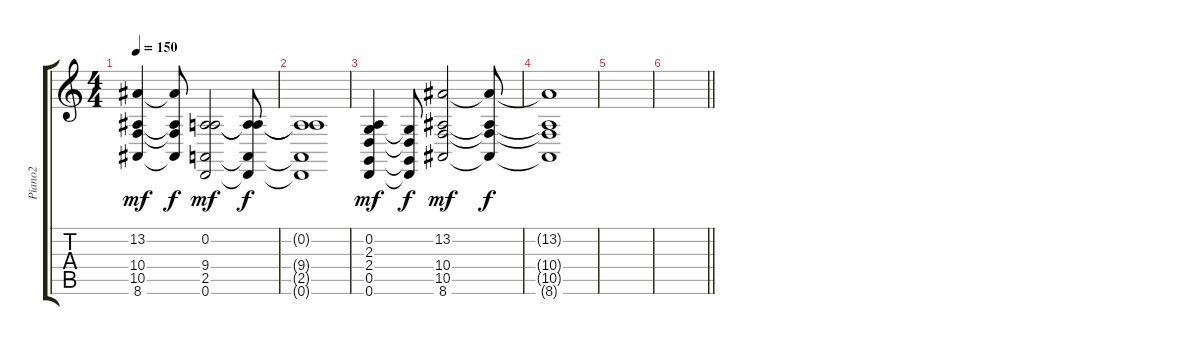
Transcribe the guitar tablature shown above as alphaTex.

\track ("Piano2" "Piano2") {instrument acousticgrandpiano}
\staff {score tabs}
\tuning (D4 A3 F3 C3 G2 D2) {hide}
\ts (4 4)
\tempo 150
\clef g2
\ks aminor
(13.2 10.4 10.5 8.6).4{dy mf} (13.2{t} 10.4{t} 10.5{t} 8.6{t}).8{dy f} (0.2 9.4 2.5 0.6).2{dy mf} (0.2{t} 9.4{t} 2.5{t} 0.6{t}).8{dy f} |
(0.2{t} 9.4{t} 2.5{t} 0.6{t}).1 |
(0.2 2.3 2.4 0.5 0.6).4{dy mf} (2.3{t} 2.4{t} 0.5{t} 0.6{t}).8{dy f} (13.2 10.4 10.5 8.6).2{dy mf} (13.2{t} 10.4{t} 10.5{t} 8.6{t}).8{dy f} |
(13.2{t} 10.4{t} 10.5{t} 8.6{t}).1 |
\ks c
|
\barLineRight lightlight
